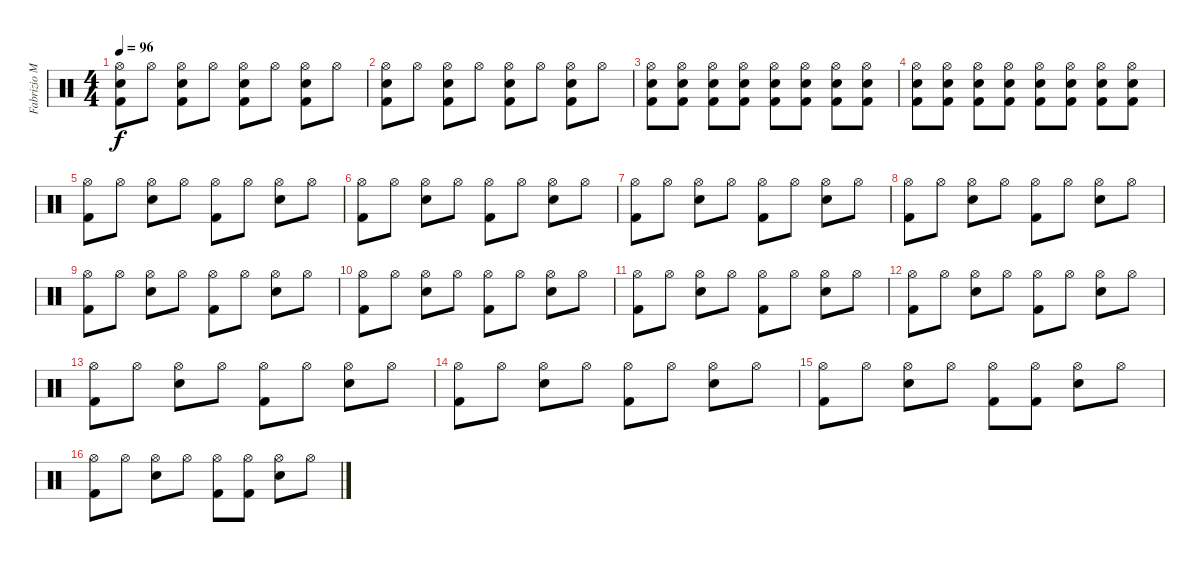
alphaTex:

\track ("Fabrizio Moretti" "Fabrizio M") {instrument percussion}
\staff {score}
\articulation defaults
\ts (4 4)
\tempo 96
\clef neutral
\ks c
("Hi-Hat (open)" "Electric Snare (hit)" "Kick (hit) 2").8{dy f} "Hi-Hat (open)".8 ("Hi-Hat (open)" "Electric Snare (hit)" "Kick (hit) 2").8 "Hi-Hat (open)".8 ("Hi-Hat (open)" "Electric Snare (hit)" "Kick (hit) 2").8 "Hi-Hat (open)".8 ("Hi-Hat (open)" "Electric Snare (hit)" "Kick (hit) 2").8 "Hi-Hat (open)".8 |
("Hi-Hat (open)" "Electric Snare (hit)" "Kick (hit) 2").8 "Hi-Hat (open)".8 ("Hi-Hat (open)" "Electric Snare (hit)" "Kick (hit) 2").8 "Hi-Hat (open)".8 ("Hi-Hat (open)" "Electric Snare (hit)" "Kick (hit) 2").8 "Hi-Hat (open)".8 ("Hi-Hat (open)" "Electric Snare (hit)" "Kick (hit) 2").8 "Hi-Hat (open)".8 |
("Hi-Hat (open)" "Electric Snare (hit)" "Kick (hit) 2").8 ("Hi-Hat (open)" "Electric Snare (hit)" "Kick (hit) 2").8 ("Hi-Hat (open)" "Electric Snare (hit)" "Kick (hit) 2").8 ("Hi-Hat (open)" "Electric Snare (hit)" "Kick (hit) 2").8 ("Hi-Hat (open)" "Electric Snare (hit)" "Kick (hit) 2").8 ("Hi-Hat (open)" "Electric Snare (hit)" "Kick (hit) 2").8 ("Hi-Hat (open)" "Electric Snare (hit)" "Kick (hit) 2").8 ("Hi-Hat (open)" "Electric Snare (hit)" "Kick (hit) 2").8 |
("Hi-Hat (open)" "Electric Snare (hit)" "Kick (hit) 2").8 ("Hi-Hat (open)" "Electric Snare (hit)" "Kick (hit) 2").8 ("Hi-Hat (open)" "Electric Snare (hit)" "Kick (hit) 2").8 ("Hi-Hat (open)" "Electric Snare (hit)" "Kick (hit) 2").8 ("Hi-Hat (open)" "Electric Snare (hit)" "Kick (hit) 2").8 ("Hi-Hat (open)" "Electric Snare (hit)" "Kick (hit) 2").8 ("Hi-Hat (open)" "Electric Snare (hit)" "Kick (hit) 2").8 ("Hi-Hat (open)" "Electric Snare (hit)" "Kick (hit) 2").8 |
("Hi-Hat (open)" "Kick (hit) 2").8 "Hi-Hat (open)".8 ("Hi-Hat (open)" "Electric Snare (hit)").8 "Hi-Hat (open)".8 ("Hi-Hat (open)" "Kick (hit) 2").8 "Hi-Hat (open)".8 ("Hi-Hat (open)" "Electric Snare (hit)").8 "Hi-Hat (open)".8 |
("Hi-Hat (open)" "Kick (hit) 2").8 "Hi-Hat (open)".8 ("Hi-Hat (open)" "Electric Snare (hit)").8 "Hi-Hat (open)".8 ("Hi-Hat (open)" "Kick (hit) 2").8 "Hi-Hat (open)".8 ("Hi-Hat (open)" "Electric Snare (hit)").8 "Hi-Hat (open)".8 |
("Hi-Hat (open)" "Kick (hit) 2").8 "Hi-Hat (open)".8 ("Hi-Hat (open)" "Electric Snare (hit)").8 "Hi-Hat (open)".8 ("Hi-Hat (open)" "Kick (hit) 2").8 "Hi-Hat (open)".8 ("Hi-Hat (open)" "Electric Snare (hit)").8 "Hi-Hat (open)".8 |
("Hi-Hat (open)" "Kick (hit) 2").8 "Hi-Hat (open)".8 ("Hi-Hat (open)" "Electric Snare (hit)").8 "Hi-Hat (open)".8 ("Hi-Hat (open)" "Kick (hit) 2").8 "Hi-Hat (open)".8 ("Hi-Hat (open)" "Electric Snare (hit)").8 "Hi-Hat (open)".8 |
("Hi-Hat (open)" "Kick (hit) 2").8 "Hi-Hat (open)".8 ("Hi-Hat (open)" "Electric Snare (hit)").8 "Hi-Hat (open)".8 ("Hi-Hat (open)" "Kick (hit) 2").8 "Hi-Hat (open)".8 ("Hi-Hat (open)" "Electric Snare (hit)").8 "Hi-Hat (open)".8 |
("Hi-Hat (open)" "Kick (hit) 2").8 "Hi-Hat (open)".8 ("Hi-Hat (open)" "Electric Snare (hit)").8 "Hi-Hat (open)".8 ("Hi-Hat (open)" "Kick (hit) 2").8 "Hi-Hat (open)".8 ("Hi-Hat (open)" "Electric Snare (hit)").8 "Hi-Hat (open)".8 |
("Hi-Hat (open)" "Kick (hit) 2").8 "Hi-Hat (open)".8 ("Hi-Hat (open)" "Electric Snare (hit)").8 "Hi-Hat (open)".8 ("Hi-Hat (open)" "Kick (hit) 2").8 "Hi-Hat (open)".8 ("Hi-Hat (open)" "Electric Snare (hit)").8 "Hi-Hat (open)".8 |
("Hi-Hat (open)" "Kick (hit) 2").8 "Hi-Hat (open)".8 ("Hi-Hat (open)" "Electric Snare (hit)").8 "Hi-Hat (open)".8 ("Hi-Hat (open)" "Kick (hit) 2").8 "Hi-Hat (open)".8 ("Hi-Hat (open)" "Electric Snare (hit)").8 "Hi-Hat (open)".8 |
("Hi-Hat (open)" "Kick (hit) 2").8 "Hi-Hat (open)".8 ("Hi-Hat (open)" "Electric Snare (hit)").8 "Hi-Hat (open)".8 ("Hi-Hat (open)" "Kick (hit) 2").8 "Hi-Hat (open)".8 ("Hi-Hat (open)" "Electric Snare (hit)").8 "Hi-Hat (open)".8 |
("Hi-Hat (open)" "Kick (hit) 2").8 "Hi-Hat (open)".8 ("Hi-Hat (open)" "Electric Snare (hit)").8 "Hi-Hat (open)".8 ("Hi-Hat (open)" "Kick (hit) 2").8 "Hi-Hat (open)".8 ("Hi-Hat (open)" "Electric Snare (hit)").8 "Hi-Hat (open)".8 |
("Hi-Hat (open)" "Kick (hit) 2").8 "Hi-Hat (open)".8 ("Hi-Hat (open)" "Electric Snare (hit)").8 "Hi-Hat (open)".8 ("Hi-Hat (open)" "Kick (hit) 2").8 ("Hi-Hat (open)" "Kick (hit) 2").8 ("Hi-Hat (open)" "Electric Snare (hit)").8 "Hi-Hat (open)".8 |
("Hi-Hat (open)" "Kick (hit) 2").8 "Hi-Hat (open)".8 ("Hi-Hat (open)" "Electric Snare (hit)").8 "Hi-Hat (open)".8 ("Hi-Hat (open)" "Kick (hit) 2").8 ("Hi-Hat (open)" "Kick (hit) 2").8 ("Hi-Hat (open)" "Electric Snare (hit)").8 "Hi-Hat (open)".8
